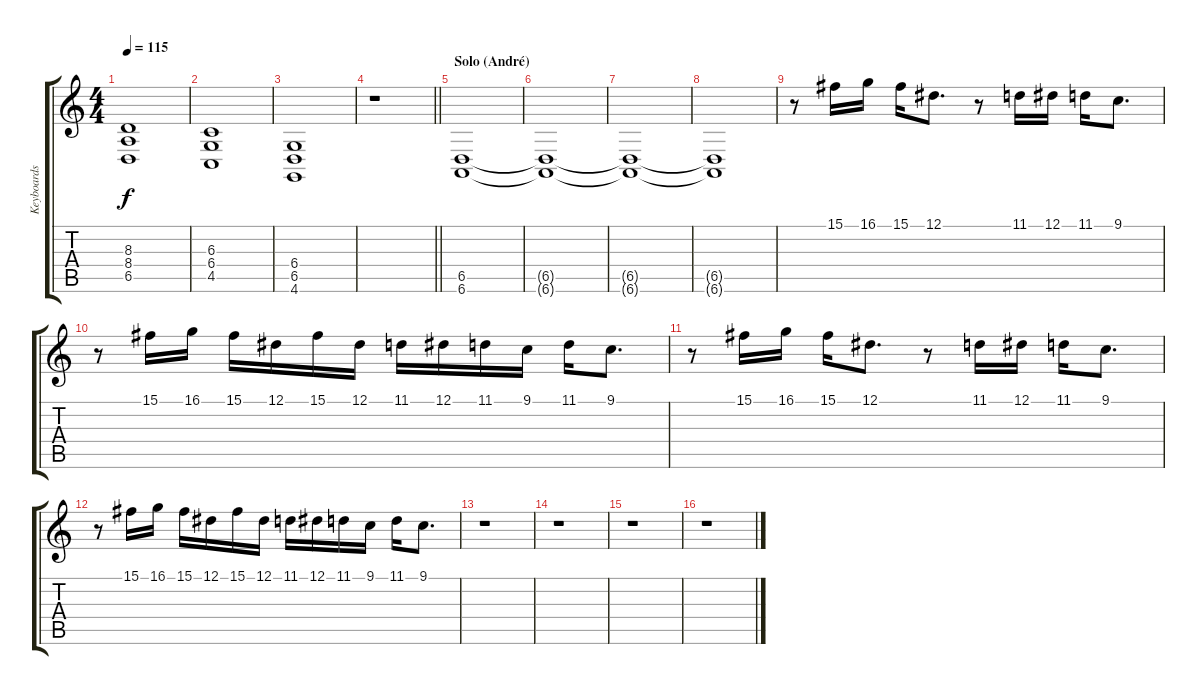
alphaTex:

\track ("Keyboards" "Keyboards") {instrument stringensemble1}
\staff {score tabs}
\tuning (Eb4 Bb3 Gb3 Db3 Ab2 Eb2) {hide}
\ts (4 4)
\tempo 115
\clef g2
\ks c
(8.3 8.4 6.5).1{dy f} |
(6.3 6.4 4.5).1 |
(6.4 6.5 4.6).1 |
\barLineRight lightlight
r.1 |
\section ("" "Solo (André)")
(6.5 6.6).1{volume 4 instrument pad4choir} |
(6.5{t} 6.6{t}).1 |
(6.5{t} 6.6{t}).1 |
(6.5{t} 6.6{t}).1 |
r.8{volume 12 instrument sitar} 15.1.16 16.1.16 15.1.16 12.1.8{d} r.8 11.1.16 12.1.16 11.1.16 9.1.8{d} |
r.8 15.1.16 16.1.16 15.1.16 12.1.16 15.1.16 12.1.16 11.1.16 12.1.16 11.1.16 9.1.16 11.1.16 9.1.8{d} |
r.8 15.1.16 16.1.16 15.1.16 12.1.8{d} r.8 11.1.16 12.1.16 11.1.16 9.1.8{d} |
r.8 15.1.16 16.1.16 15.1.16 12.1.16 15.1.16 12.1.16 11.1.16 12.1.16 11.1.16 9.1.16 11.1.16 9.1.8{d} |
r.1 |
r.1 |
r.1 |
r.1
